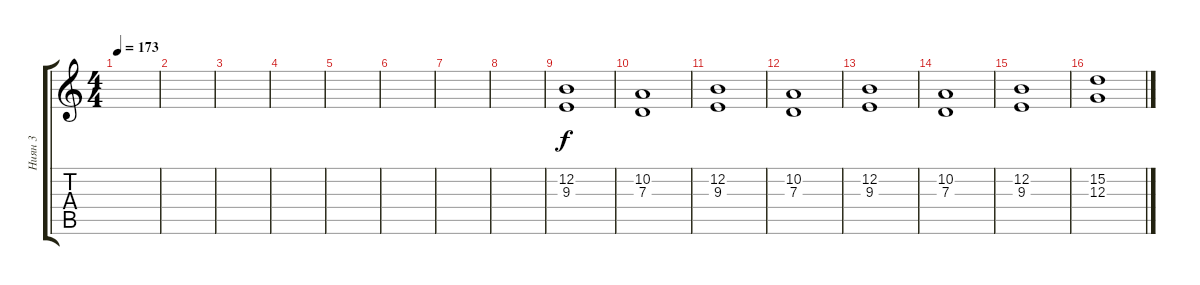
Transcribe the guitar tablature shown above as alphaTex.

\track ("Ниян 3" "Ниян 3") {instrument piccolo}
\staff {score tabs}
\tuning (E4 B3 G3 D3 A2 E2) {hide}
\ts (4 4)
\tempo 173
\clef g2
\ks c
|
|
|
|
|
|
|
|
(12.2 9.3).1 |
(10.2 7.3).1 |
(12.2 9.3).1 |
(10.2 7.3).1 |
(12.2 9.3).1 |
(10.2 7.3).1 |
(12.2 9.3).1 |
(15.2 12.3).1
